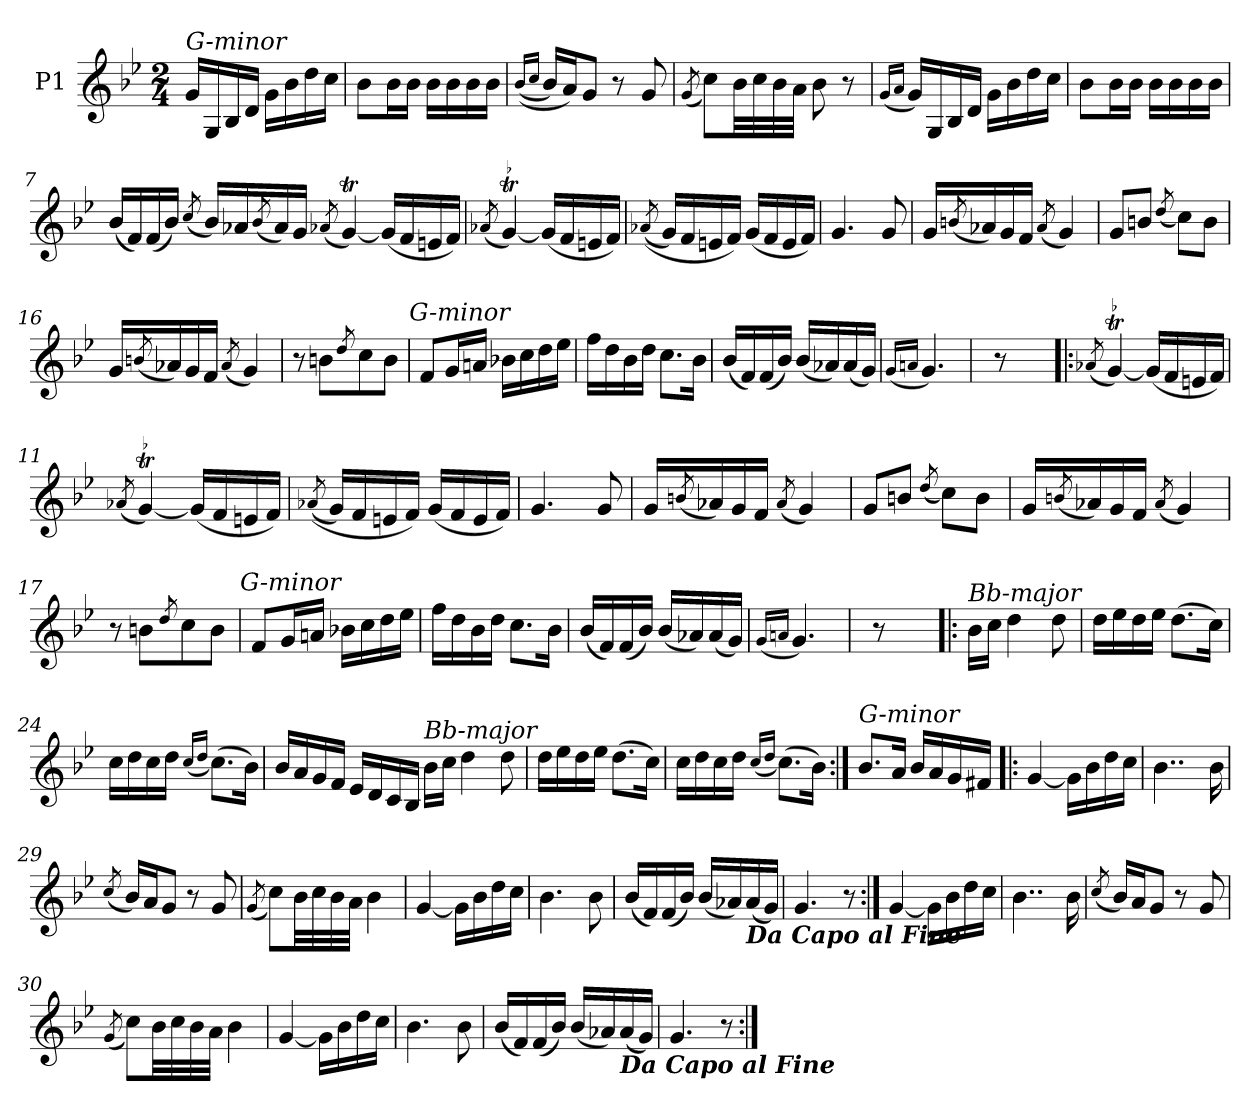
**kern
*part1
*staff1
*I"P1
*clefG2
*k[b-e-]
*g:
*M2/4
=1
!LO:TX:a:i:t=G-minor
16gLL
16G
16B-
16dJJ
16gLL
16b-
16dd
16ccJJ
=2
8b-L
16b-L
16b-JJ
16b-LL
16b-
16b-
16b-JJ
=3
((16qqb-/LL
16qqcc/JJ
16b-LL)
16aJ)
8gJ
8r
8g
=4
(8qg/
8ccL)
32b-LL
32cc
32b-
32aJJJ
8b-
8r
=5
(16qqg/LL
16qqa/JJ
16gLL)
16G
16B-
16dJJ
16gLL
16b-
16dd
16ccJJ
=6
8b-L
16b-L
16b-JJ
16b-LL
16b-
16b-
16b-JJ
=7
(16b-LL
16f)
(16f
16b-JJ)
(8qcc/
16b-LL)
16a-X
(8qb-/
16a-)
16gJJ
(8qa-X/
[4gt)
(16gLL]
16f
16en
16fJJ)
=11
(8qa-X/
!LO:TR:acc=-
[4gt)
(16gLL]
16f
16en
16fJJ)
=12
((8qa-X/
16gLL)
16f
16en
16fJJ)
(16gLL
16f
16e
16fJJ)
=13
4.g
8g
=14
16gLL
(8qbn/
16a-X)
16g
16fJJ
(8qa-/
4g)
=15
8gL
8bnJ
(8qdd/
8ccL)
8bJ
=16
16gLL
(8qbn/
16a-X)
16g
16fJJ
(8qa-/
4g)
=17
8r
8bnL
8qdd/
8cc
8bJ
!LO:TX:a:i:t=G-minor
=18
8fL
16gL
16anJJ
16b-XLL
16cc
16dd
16ee-JJ
=19
16ffLL
16dd
16b-
16ddJJ
8.ccL
16b-Jk
=20
(16b-LL
16f)
(16f
16b-JJ)
(16b-LL
16a-X)
(16a-
16gJJ)
=
(16qqg/LL
16qqan/JJ
4.g)
=21
8r
=22!|:
(8qa-X/
!LO:TR:acc=-
[4gt)
(16gLL]
16f
16en
16fJJ)
=11
(8qa-X/
!LO:TR:acc=-
[4gt)
(16gLL]
16f
16en
16fJJ)
=12
((8qa-X/
16gLL)
16f
16en
16fJJ)
(16gLL
16f
16e
16fJJ)
=13
4.g
8g
=14
16gLL
(8qbn/
16a-X)
16g
16fJJ
(8qa-/
4g)
=15
8gL
8bnJ
(8qdd/
8ccL)
8bJ
=16
16gLL
(8qbn/
16a-X)
16g
16fJJ
(8qa-/
4g)
=17
8r
8bnL
8qdd/
8cc
8bJ
!LO:TX:a:i:t=G-minor
=18
8fL
16gL
16anJJ
16b-XLL
16cc
16dd
16ee-JJ
=19
16ffLL
16dd
16b-
16ddJJ
8.ccL
16b-Jk
=20
(16b-LL
16f)
(16f
16b-JJ)
(16b-LL
16a-X)
(16a-
16gJJ)
=
(16qqg/LL
16qqan/JJ
4.g)
=21
8r
=22!|:
!LO:TX:a:i:t=Bb-major
16b-LL
16ccJJ
4dd
8dd
=23
16ddLL
16ee-
16dd
16ee-JJ
(8.ddL
16ccJk)
=24
16ccLL
16dd
16cc
16ddJJ
(16qqcc/LL
16qqdd/JJ
(8.ccL)
16b-Jk)
=25
16b-LL
16a
16g
16fJJ
16e-LL
16d
16c
16B-JJ
!LO:TX:a:i:t=Bb-major
16b-LL
16ccJJ
4dd
8dd
=23
16ddLL
16ee-
16dd
16ee-JJ
(8.ddL
16ccJk)
=24
16ccLL
16dd
16cc
16ddJJ
(16qqcc/LL
16qqdd/JJ
(8.ccL)
16b-Jk)
=26:|!
!LO:TX:a:i:t=G-minor
8.b-L
16aJk
16b-LL
16a
16g
16f#XJJ
=27!|:
[4g
16gLL]
16b-
16dd
16ccJJ
=28
4..b-
16b-
=29
(8qcc/
16b-LL)
16aJ
8gJ
8r
8g
=30
(8qg/
8ccL)
32b-LL
32cc
32b-
32aJJJ
4b-
=31
[4g
16gLL]
16b-
16dd
16ccJJ
=32
4.b-
8b-
=33
(16b-LL
16f)
(16f
16b-JJ)
(16b-LL
16a-X)
!LO:TX:b:Bi:t=Da Capo al Fine
(16a-
16gJJ)
=34
4.g
8r
=:|!
[4g
16gLL]
16b-
16dd
16ccJJ
=28
4..b-
16b-
=29
(8qcc/
16b-LL)
16aJ
8gJ
8r
8g
=30
(8qg/
8ccL)
32b-LL
32cc
32b-
32aJJJ
4b-
=31
[4g
16gLL]
16b-
16dd
16ccJJ
=32
4.b-
8b-
=33
(16b-LL
16f)
(16f
16b-JJ)
(16b-LL
16a-X)
!LO:TX:b:Bi:t=Da Capo al Fine
(16a-
16gJJ)
=34
4.g
8r
=:|!
*-
